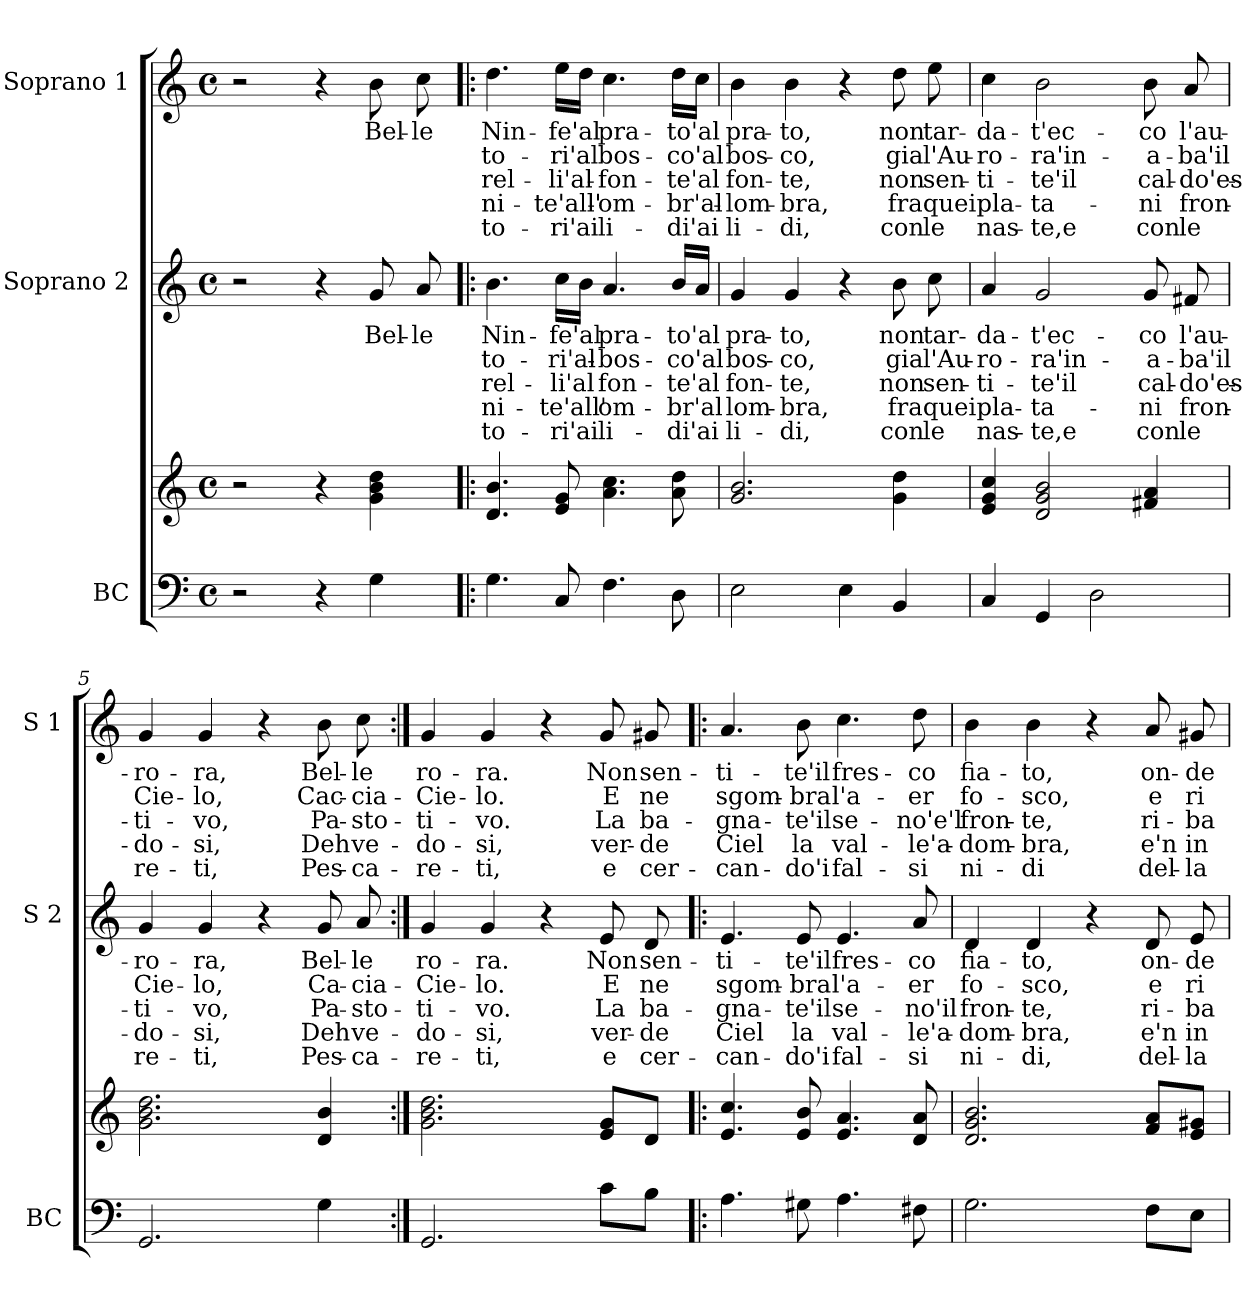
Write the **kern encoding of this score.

**kern	**kern	**kern	**text	**text	**text	**text	**text	**kern	**text	**text	**text	**text	**text
*part3	*part3	*part2	*part2	*part2	*part2	*part2	*part2	*part1	*part1	*part1	*part1	*part1	*part1
*staff4	*staff3	*staff2	*staff2	*staff2	*staff2	*staff2	*staff2	*staff1	*staff1	*staff1	*staff1	*staff1	*staff1
*I"BC	*	*I"Soprano 2	*	*	*	*	*	*I"Soprano 1	*	*	*	*	*
*I'BC	*	*I'S 2	*	*	*	*	*	*I'S 1	*	*	*	*	*
*clefF4	*clefG2	*clefG2	*	*	*	*	*	*clefG2	*	*	*	*	*
*k[]	*k[]	*k[]	*	*	*	*	*	*k[]	*	*	*	*	*
*C:	*C:	*C:	*	*	*	*	*	*C:	*	*	*	*	*
*M4/4	*M4/4	*M4/4	*	*	*	*	*	*M4/4	*	*	*	*	*
*met(c)	*met(c)	*met(c)	*	*	*	*	*	*met(c)	*	*	*	*	*
=1	=1	=1	=1	=1	=1	=1	=1	=1	=1	=1	=1	=1	=1
2r	2r	2r	.	.	.	.	.	2r	.	.	.	.	.
4r	4r	4r	.	.	.	.	.	4r	.	.	.	.	.
4G\	4g\ 4b\ 4dd\	8g/	Bel-	.	.	.	.	8b\	Bel-	.	.	.	.
.	.	8a/	-le	.	.	.	.	8cc\	-le	.	.	.	.
=2!|:	=2!|:	=2!|:	=2!|:	=2!|:	=2!|:	=2!|:	=2!|:	=2!|:	=2!|:	=2!|:	=2!|:	=2!|:	=2!|:
4.G\	4.d/ 4.b/	4.b\	Nin-	to-	rel-	ni-	to-	4.dd\	Nin-	to-	rel-	ni-	to-
8C/	8e/ 8g/	16cc\LL	-fe'al	-ri'al-	-li'al	-te'all'	-ri'ai	16ee\LL	-fe'al	-ri'al	-li'al-	-te'all'-	-ri'ai
.	.	16b\JJ	.	.	.	.	.	16dd\JJ	.	.	.	.	.
4.F\	4.a\ 4.cc\	4.a/	pra-	-bos-	fon-	om-	li-	4.cc\	pra-	bos-	-fon-	-om-	li-
8D\	8a\ 8dd\	16b/LL	-to'al	-co'al	-te'al	-br'al	-di'ai	16dd\LL	-to'al	-co'al	-te'al	-br'al-	-di'ai
.	.	16a/JJ	.	.	.	.	.	16cc\JJ	.	.	.	.	.
=3	=3	=3	=3	=3	=3	=3	=3	=3	=3	=3	=3	=3	=3
2E\	2.g/ 2.b/	4g/	pra-	bos-	fon-	lom-	li-	4b\	pra-	bos-	fon-	-lom-	li-
.	.	4g/	-to,	-co,	-te,	-bra,	-di,	4b\	-to,	-co,	-te,	-bra,	-di,
4E\	.	4r	.	.	.	.	.	4r	.	.	.	.	.
4BB/	4g\ 4dd\	8b\	non	gia	non	fra	con	8dd\	non	gia	non	fra	con
.	.	8cc\	tar-	l'Au-	sen-	quei	le	8ee\	tar-	l'Au-	sen-	quei	le
=4	=4	=4	=4	=4	=4	=4	=4	=4	=4	=4	=4	=4	=4
4C/	4e/ 4g/ 4cc/	4a/	-da-	-ro-	-ti-	pla-	nas-	4cc\	-da-	-ro-	-ti-	pla-	nas-
4GG/	2d/ 2g/ 2b/	2g/	-t'ec-	-ra'in-	-te'il	-ta-	-te,e	2b\	-t'ec-	-ra'in-	-te'il	-ta-	-te,e
2D\	.	.	.	.	.	.	.	.	.	.	.	.	.
.	4f#X/ 4a/	8g/	-co	-a-	cal-	-ni	con	8b\	-co	-a-	cal-	-ni	con
.	.	8f#X/	l'au-	-ba'il	-do'es-	fron-	le	8a/	l'au-	-ba'il	-do'es-	fron-	le
!!LO:LB:g=z
=5	=5	=5	=5	=5	=5	=5	=5	=5	=5	=5	=5	=5	=5
2.GG/	2.g\ 2.b\ 2.dd\	4g/	-ro-	Cie-	-ti-	-do-	re-	4g/	-ro-	Cie-	-ti-	-do-	re-
.	.	4g/	-ra,	-lo,	-vo,	-si,	-ti,	4g/	-ra,	-lo,	-vo,	-si,	-ti,
.	.	4r	.	.	.	.	.	4r	.	.	.	.	.
4G\	4d/ 4b/	8g/	Bel-	Ca-	Pa-	Deh	Pes-	8b\	Bel-	Cac-	Pa-	Deh	Pes-
.	.	8a/	-le	-cia-	-sto-	ve-	-ca-	8cc\	-le	-cia-	-sto-	ve-	-ca-
=6:|!	=6:|!	=6:|!	=6:|!	=6:|!	=6:|!	=6:|!	=6:|!	=6:|!	=6:|!	=6:|!	=6:|!	=6:|!	=6:|!
2.GG/	2.g\ 2.b\ 2.dd\	4g/	ro-	-Cie-	-ti-	-do-	-re-	4g/	ro-	-Cie-	-ti-	-do-	-re-
.	.	4g/	-ra.	-lo.	-vo.	-si,	-ti,	4g/	-ra.	-lo.	-vo.	-si,	-ti,
.	.	4r	.	.	.	.	.	4r	.	.	.	.	.
8c\L	8e/ 8g/L	8e/	Non	E	La	ver-	e	8g/	Non	E	La	ver-	e
8B\J	8d/J	8d/	sen-	ne	ba-	-de	cer-	8g#X/	sen-	ne	ba-	-de	cer-
=7!|:	=7!|:	=7!|:	=7!|:	=7!|:	=7!|:	=7!|:	=7!|:	=7!|:	=7!|:	=7!|:	=7!|:	=7!|:	=7!|:
4.A\	4.e/ 4.cc/	4.e/	-ti-	sgom-	-gna-	Ciel	-can-	4.a/	-ti-	sgom-	-gna-	Ciel	-can-
8G#X\	8e/ 8b/	8e/	-te'il	-bra	-te'il	la	-do'i	8b\	-te'il	-bra	-te'il	la	-do'i
4.A\	4.e/ 4.a/	4.e/	fres-	l'a-	se-	val-	fal-	4.cc\	fres-	l'a-	se-	val-	fal-
8F#X\	8d/ 8a/	8a/	-co	-er	-no'il	-le'a-	-si	8dd\	-co	-er	-no'e'l	-le'a-	-si
=8	=8	=8	=8	=8	=8	=8	=8	=8	=8	=8	=8	=8	=8
2.G\	2.d/ 2.g/ 2.b/	4d/	fia-	fo-	fron-	-dom-	ni-	4b\	fia-	fo-	fron-	-dom-	ni-
.	.	4d/	-to,	-sco,	-te,	-bra,	-di,	4b\	-to,	-sco,	-te,	-bra,	-di
.	.	4r	.	.	.	.	.	4r	.	.	.	.	.
8F\L	8f/ 8a/L	8d/	on-	e	ri-	e'n	del-	8a/	on-	e	ri-	e'n	del-
8E\J	8e/ 8g#X/J	8e/	-de	ri-	-ba-	in-	-la	8g#X/	-de	ri-	-ba-	in-	-la
=	=	=	=	=	=	=	=	=	=	=	=	=	=
*-	*-	*-	*-	*-	*-	*-	*-	*-	*-	*-	*-	*-	*-
